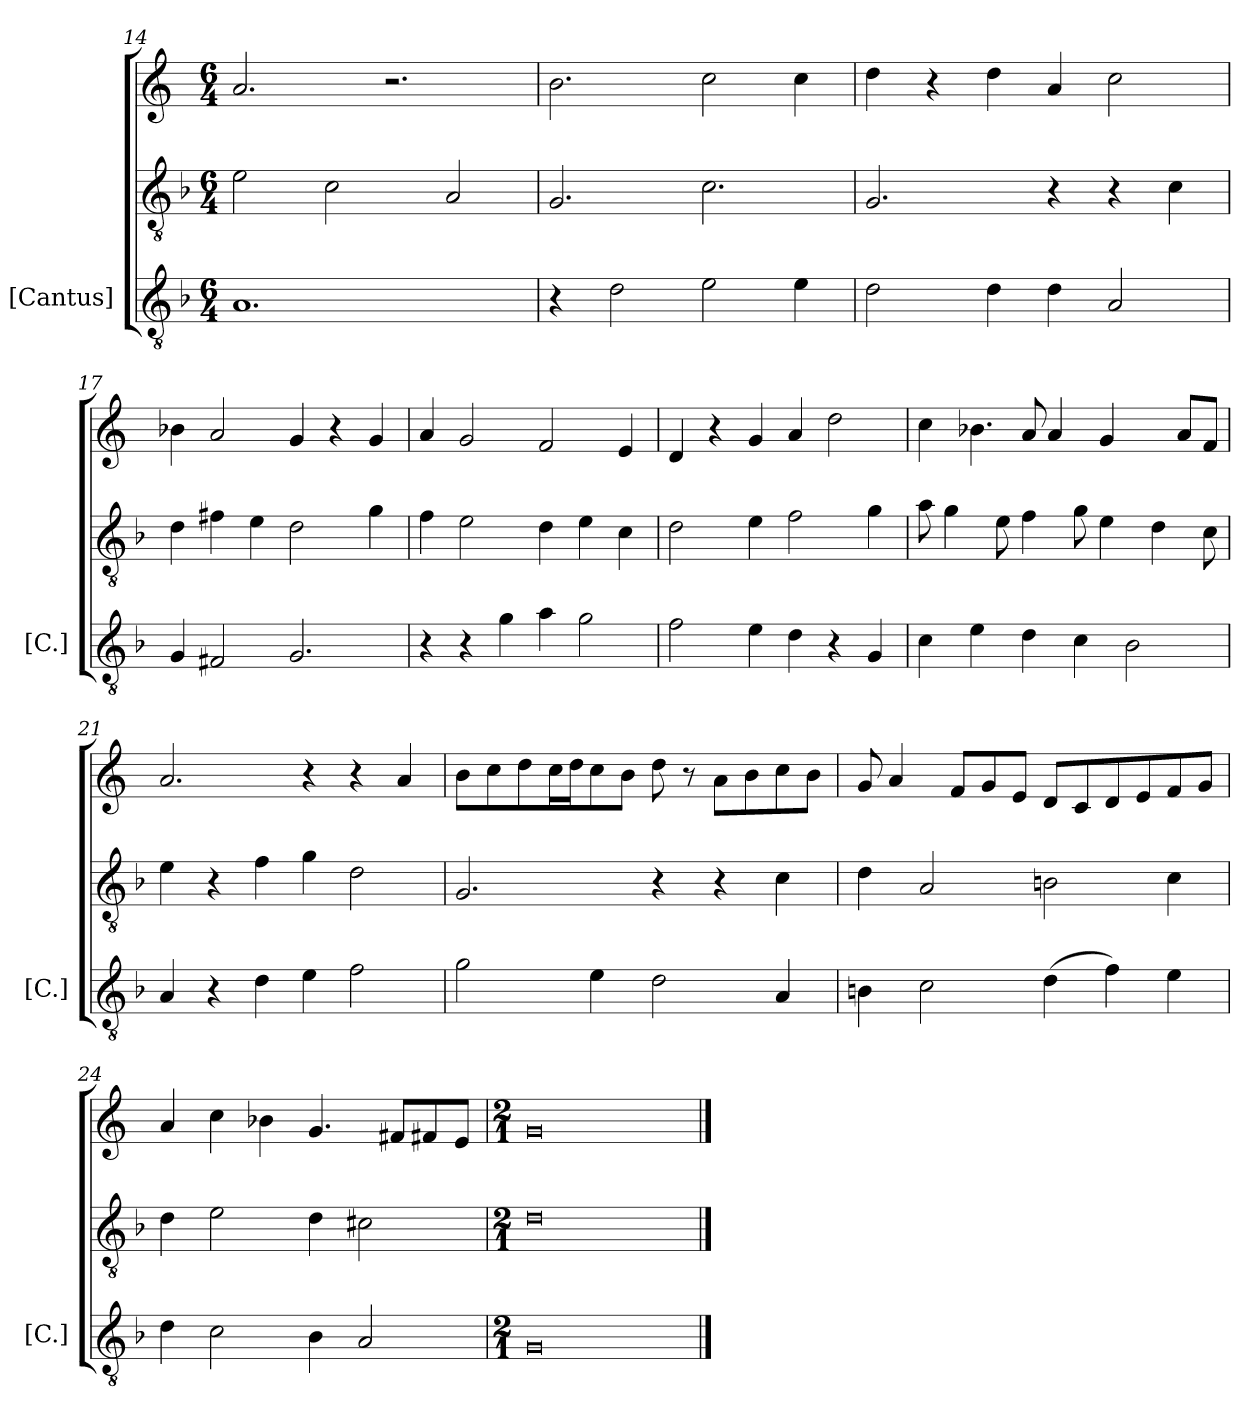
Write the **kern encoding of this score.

**kern	**kern	**kern
*part1	*part1	*part1
*staff3	*staff2	*staff1
*I"[Cantus]	*	*
*I'[C.]	*	*
*clefGv2	*clefGv2	*clefG2
*k[b-]	*k[b-]	*k[]
*M6/4	*M6/4	*M6/4
=14	=14	=14
1.A	2e\	2.a/
.	2c\	.
.	.	2.r
.	2A/	.
=15	=15	=15
4r	2.G/	2.b\
2d\	.	.
2e\	2.c\	2cc\
4e\	.	4cc\
=16	=16	=16
2d\	2.G/	4dd\
.	.	4r
4d\	.	4dd\
4d\	4r	4a/
2A/	4r	2cc\
.	4c\	.
=17	=17	=17
4G/	4d\	4b-X\
2F#X/	4f#X\	2a/
.	4e\	.
2.G/	2d\	4g/
.	.	4r
.	4g\	4g/
=18	=18	=18
4r	4f\	4a/
4r	2e\	2g/
4g\	.	.
4a\	4d\	2f/
2g\	4e\	.
.	4c\	4e/
=19	=19	=19
2f\	2d\	4d/
.	.	4r
4e\	4e\	4g/
4d\	2f\	4a/
4r	.	2dd\
4G/	4g\	.
=20	=20	=20
4c\	8a\	4cc\
.	4g\	.
!	!	!LO:N:vis=4.
4e\	.	4b-X\
.	8e\	.
4d\	4f\	8a/
.	.	4a/
4c\	8g\	.
!	!	!LO:N:vis=4
.	4e\	4.g/
2B-\	.	.
.	4d\	.
.	.	8a/L
.	8c\	8f/J
=21	=21	=21
4A/	4e\	2.a/
4r	4r	.
4d\	4f\	.
4e\	4g\	4r
2f\	2d\	4r
.	.	4a/
=22	=22	=22
2g\	2.G/	8b\L
.	.	8cc\
.	.	8dd\
.	.	16cc\L
.	.	16dd\J
4e\	.	8cc\
.	.	8b\J
2d\	4r	8dd\
.	.	8r
.	4r	8a\L
.	.	8b\
4A/	4c\	8cc\
.	.	8b\J
=23	=23	=23
4Bn\	4d\	8g/
.	.	4a/
2c\	2A/	.
.	.	8f/L
.	.	8g/
.	.	8e/J
(>4d\	2Bn\	8d/L
.	.	8c/
4f\)	.	8d/
.	.	8e/
4e\	4c\	8f/
.	.	8g/J
=24	=24	=24
4d\	4d\	4a/
2c\	2e\	4cc\
.	.	4b-X\
4B-\	4d\	4.g/
2A/	2c#X\	.
.	.	8f#X/L
.	.	8f#X/
.	.	8e/J
=25	=25	=25
*M2/1	*M2/1	*M2/1
0G	0d	0g
==	==	==
*-	*-	*-
